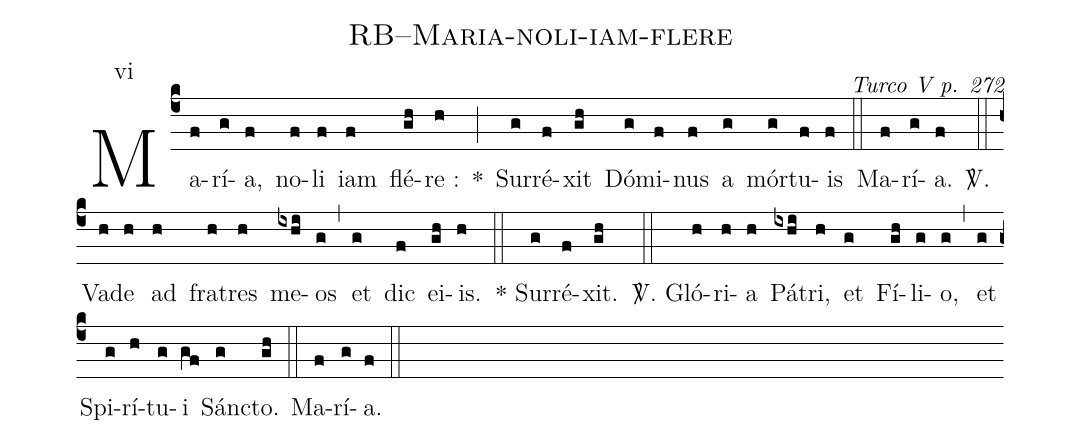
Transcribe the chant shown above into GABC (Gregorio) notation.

name: RB--Maria-noli-iam-flere;
commentary: Turco V p. 272;
annotation: vi;
%%
(c4) Ma(f)rí(g)a,(f) no(f)li(f) iam(f) flé(gh)re :(h) *(;) Sur(g)ré(f)xit(gh) Dó(g)mi(f)nus(f) a(g) mór(g)tu(f)is(f) (::)
 Ma(f)rí(g)a.(f) <sp>V/</sp>.(::) Va(h)de(h) ad(h) fra(h)tres(h) me(ixhi)os(g) (,) et(g) dic(f) ei(gh)is.(h) (::) * Sur(g)ré(f)xit.(gh)(::) <sp>V/</sp>.
Gló(h)ri(h)a(h) Pá(ixhi)tri,(h) et(g) Fí(gh)li(g)o,(g) (,) et(g) Spi(g)rí(h)tu(g)i(gf) Sánc(g)to.(gh) (::)
 Ma(f)rí(g)a.(f) (::)
